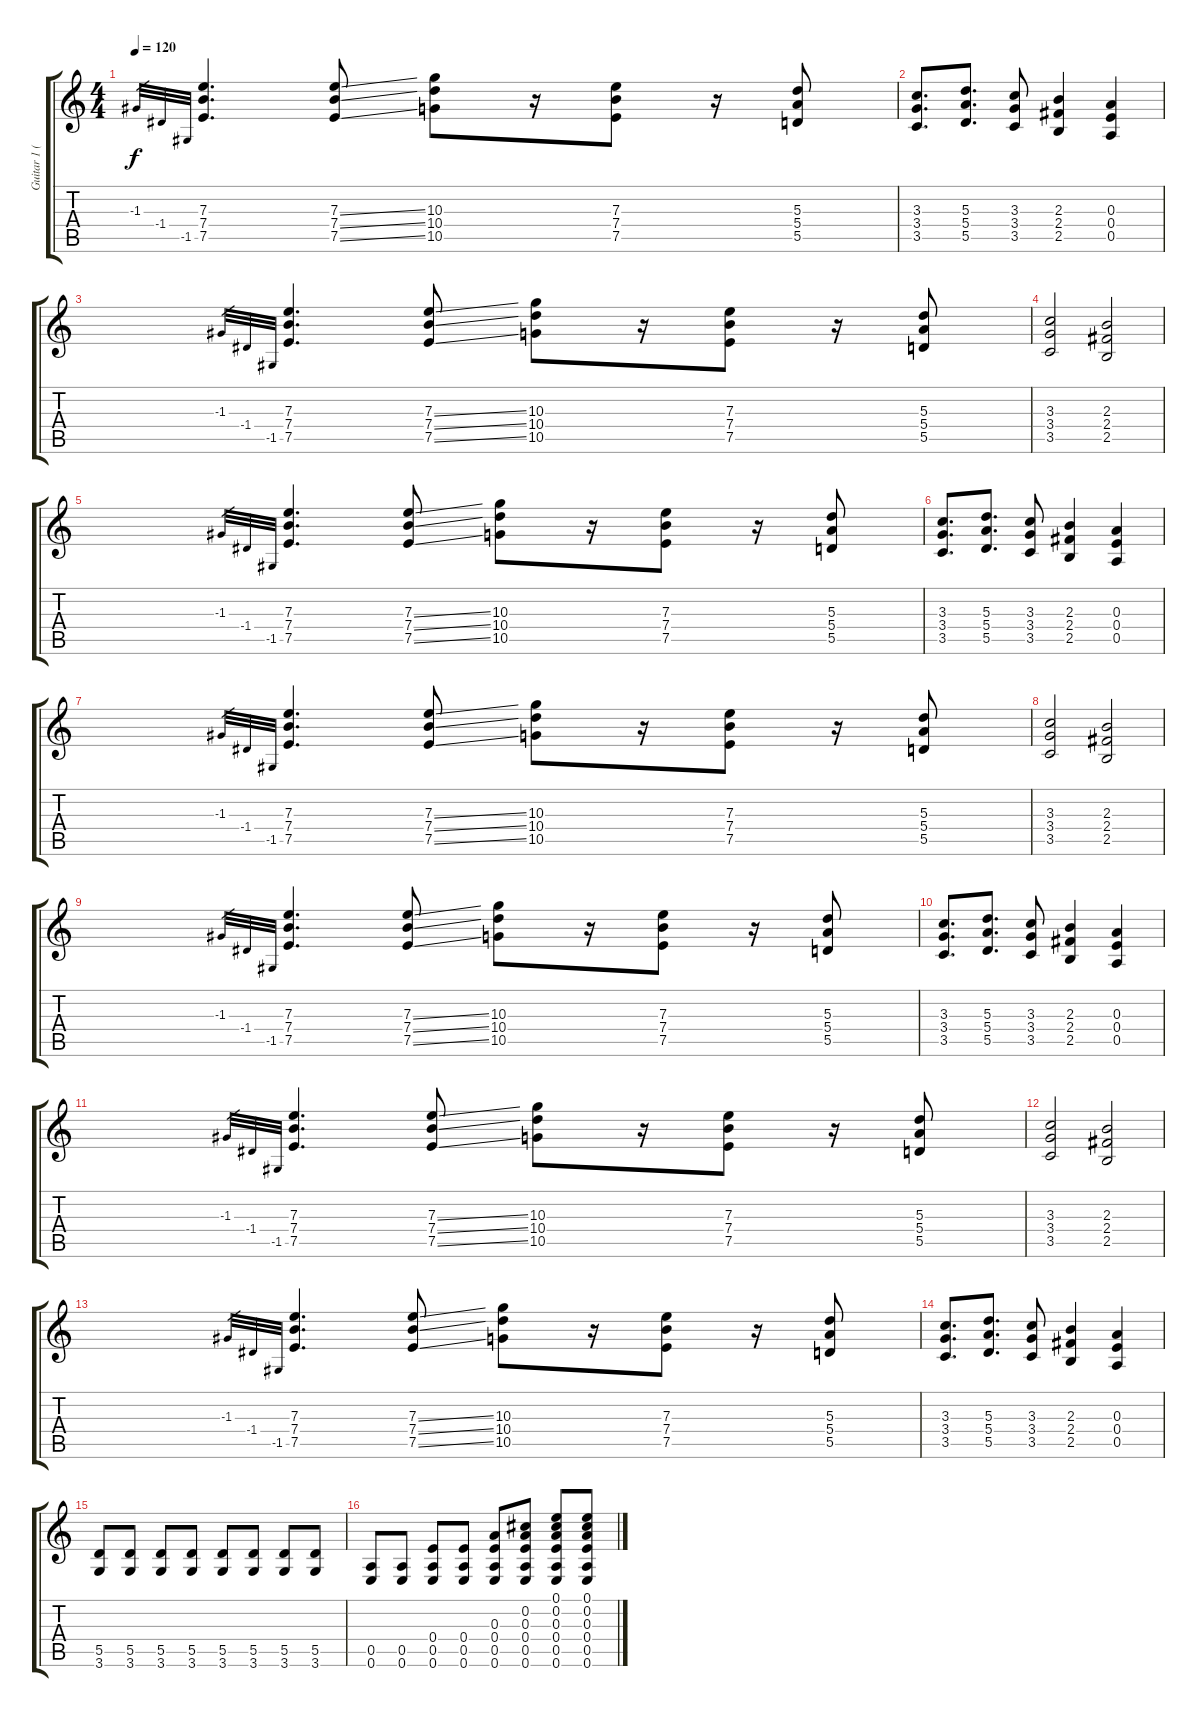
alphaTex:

\track ("Guitar 1 (Jack White) Open A Tuning" "Guitar 1 (") {instrument overdrivenguitar}
\staff {score tabs}
\tuning (E4 Db4 A3 E3 A2 E2) {hide}
\ts (4 4)
\tempo 120
\clef g2
\ks c
-1.3.32{gr dy f} -1.4.32{gr} -1.5.32{gr} (7.3 7.4 7.5).4{d} (7.3{ss} 7.4{ss} 7.5{ss}).8 (10.3 10.4 10.5).8 r.16 (7.3 7.4 7.5).8 r.16 (5.3 5.4 5.5).8 |
(3.3 3.4 3.5).8{d} (5.3 5.4 5.5).8{d} (3.3 3.4 3.5).8 (2.3 2.4 2.5).4 (0.3 0.4 0.5).4 |
-1.3.32{gr} -1.4.32{gr} -1.5.32{gr} (7.3 7.4 7.5).4{d} (7.3{ss} 7.4{ss} 7.5{ss}).8 (10.3 10.4 10.5).8 r.16 (7.3 7.4 7.5).8 r.16 (5.3 5.4 5.5).8 |
(3.3 3.4 3.5).2 (2.3 2.4 2.5).2 |
-1.3.32{gr} -1.4.32{gr} -1.5.32{gr} (7.3 7.4 7.5).4{d} (7.3{ss} 7.4{ss} 7.5{ss}).8 (10.3 10.4 10.5).8 r.16 (7.3 7.4 7.5).8 r.16 (5.3 5.4 5.5).8 |
(3.3 3.4 3.5).8{d} (5.3 5.4 5.5).8{d} (3.3 3.4 3.5).8 (2.3 2.4 2.5).4 (0.3 0.4 0.5).4 |
-1.3.32{gr} -1.4.32{gr} -1.5.32{gr} (7.3 7.4 7.5).4{d} (7.3{ss} 7.4{ss} 7.5{ss}).8 (10.3 10.4 10.5).8 r.16 (7.3 7.4 7.5).8 r.16 (5.3 5.4 5.5).8 |
(3.3 3.4 3.5).2 (2.3 2.4 2.5).2 |
-1.3.32{gr} -1.4.32{gr} -1.5.32{gr} (7.3 7.4 7.5).4{d} (7.3{ss} 7.4{ss} 7.5{ss}).8 (10.3 10.4 10.5).8 r.16 (7.3 7.4 7.5).8 r.16 (5.3 5.4 5.5).8 |
(3.3 3.4 3.5).8{d} (5.3 5.4 5.5).8{d} (3.3 3.4 3.5).8 (2.3 2.4 2.5).4 (0.3 0.4 0.5).4 |
-1.3.32{gr} -1.4.32{gr} -1.5.32{gr} (7.3 7.4 7.5).4{d} (7.3{ss} 7.4{ss} 7.5{ss}).8 (10.3 10.4 10.5).8 r.16 (7.3 7.4 7.5).8 r.16 (5.3 5.4 5.5).8 |
(3.3 3.4 3.5).2 (2.3 2.4 2.5).2 |
-1.3.32{gr} -1.4.32{gr} -1.5.32{gr} (7.3 7.4 7.5).4{d} (7.3{ss} 7.4{ss} 7.5{ss}).8 (10.3 10.4 10.5).8 r.16 (7.3 7.4 7.5).8 r.16 (5.3 5.4 5.5).8 |
(3.3 3.4 3.5).8{d} (5.3 5.4 5.5).8{d} (3.3 3.4 3.5).8 (2.3 2.4 2.5).4 (0.3 0.4 0.5).4 |
(5.5 3.6).8 (5.5 3.6).8 (5.5 3.6).8 (5.5 3.6).8 (5.5 3.6).8 (5.5 3.6).8 (5.5 3.6).8 (5.5 3.6).8 |
(0.5 0.6).8 (0.5 0.6).8 (0.4 0.5 0.6).8 (0.4 0.5 0.6).8 (0.3 0.4 0.5 0.6).8 (0.2 0.3 0.4 0.5 0.6).8 (0.1 0.2 0.3 0.4 0.5 0.6).8 (0.1 0.2 0.3 0.4 0.5 0.6).8
